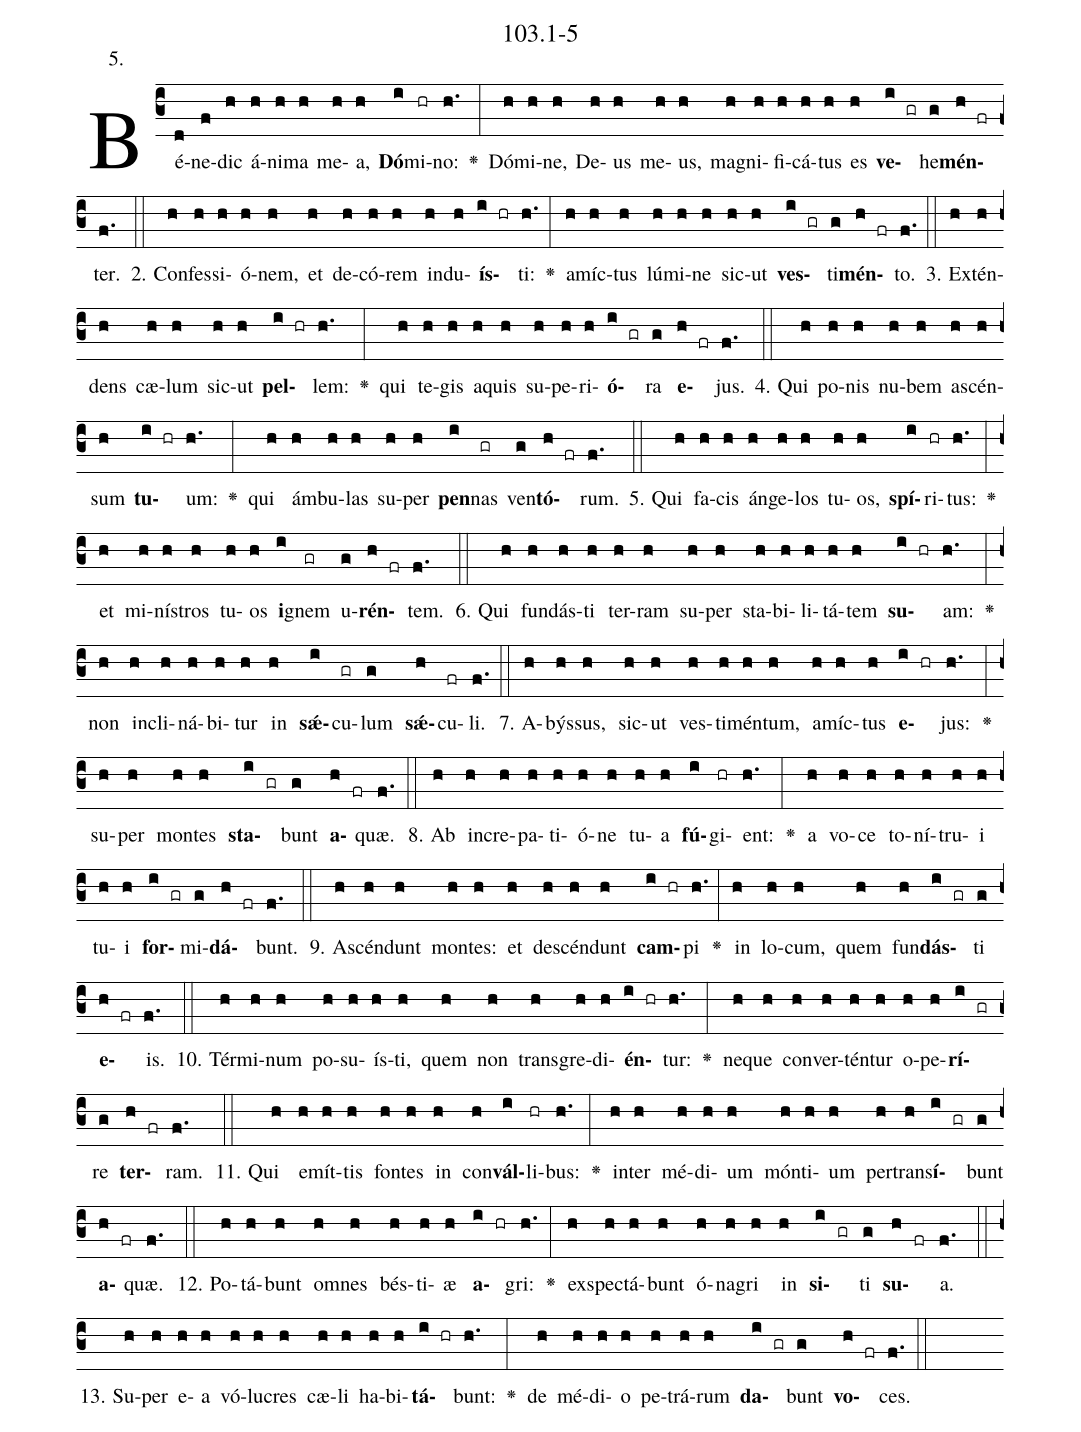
name: 103.1-5;
annotation: 5.;
%%
(c3)Bé(d)ne(f)dic(h) á(h)ni(h)ma(h) me(h)a,(h) <b>Dó</b>(i)mi(hr)no:(h.) <v>\greheightstar</v>(:) Dó(h)mi(h)ne,(h) De(h)us(h) me(h)us,(h) ma(h)gni(h)fi(h)cá(h)tus(h) es(h) <b>ve</b>(i gr)he(g)<b>mén</b>(h fr)ter.(f.) (::)
2. Con(h)fes(h)si(h)ó(h)nem,(h) et(h) de(h)có(h)rem(h) ind(h)u(h)<b>ís</b>(i hr)ti:(h.) <v>\greheightstar</v>(:) a(h)míc(h)tus(h) lú(h)mi(h)ne(h) sic(h)ut(h) <b>ves</b>(i gr)ti(g)<b>mén</b>(h fr)to.(f.) (::)
3. Ex(h)tén(h)dens(h) cæ(h)lum(h) sic(h)ut(h) <b>pel</b>(i hr)lem:(h.) <v>\greheightstar</v>(:) qui(h) te(h)gis(h) a(h)quis(h) su(h)pe(h)ri(h)<b>ó</b>(i gr)ra(g) <b>e</b>(h fr)jus.(f.) (::)
4. Qui(h) po(h)nis(h) nu(h)bem(h) a(h)scén(h)sum(h) <b>tu</b>(i hr)um:(h.) <v>\greheightstar</v>(:) qui(h) ám(h)bu(h)las(h) su(h)per(h) <b>pen</b>(i)nas(gr) ven(g)<b>tó</b>(h fr)rum.(f.) (::)
5. Qui(h) fa(h)cis(h) án(h)ge(h)los(h) tu(h)os,(h) <b>spí</b>(i)ri(hr)tus:(h.) <v>\greheightstar</v>(:) et(h) mi(h)nís(h)tros(h) tu(h)os(h) <b>i</b>(i)gnem(gr) u(g)<b>rén</b>(h fr)tem.(f.) (::)
6. Qui(h) fun(h)dás(h)ti(h) ter(h)ram(h) su(h)per(h) sta(h)bi(h)li(h)tá(h)tem(h) <b>su</b>(i hr)am:(h.) <v>\greheightstar</v>(:) non(h) in(h)cli(h)ná(h)bi(h)tur(h) in(h) <b>sǽ</b>(i)cu(gr)lum(g) <b>sǽ</b>(h)cu(fr)li.(f.) (::)
7. A(h)býs(h)sus,(h) sic(h)ut(h) ves(h)ti(h)mén(h)tum,(h) a(h)míc(h)tus(h) <b>e</b>(i hr)jus:(h.) <v>\greheightstar</v>(:) su(h)per(h) mon(h)tes(h) <b>sta</b>(i gr)bunt(g) <b>a</b>(h fr)quæ.(f.) (::)
8. Ab(h) in(h)cre(h)pa(h)ti(h)ó(h)ne(h) tu(h)a(h) <b>fú</b>(i)gi(hr)ent:(h.) <v>\greheightstar</v>(:) a(h) vo(h)ce(h) to(h)ní(h)tru(h)i(h) tu(h)i(h) <b>for</b>(i gr)mi(g)<b>dá</b>(h fr)bunt.(f.) (::)
9. A(h)scén(h)dunt(h) mon(h)tes:(h) et(h) de(h)scén(h)dunt(h) <b>cam</b>(i hr)pi(h.) <v>\greheightstar</v>(:) in(h) lo(h)cum,(h) quem(h) fun(h)<b>dás</b>(i gr)ti(g) <b>e</b>(h fr)is.(f.) (::)
10. Tér(h)mi(h)num(h) po(h)su(h)ís(h)ti,(h) quem(h) non(h) trans(h)gre(h)di(h)<b>én</b>(i hr)tur:(h.) <v>\greheightstar</v>(:) ne(h)que(h) con(h)ver(h)tén(h)tur(h) o(h)pe(h)<b>rí</b>(i gr)re(g) <b>ter</b>(h fr)ram.(f.) (::)
11. Qui(h) e(h)mít(h)tis(h) fon(h)tes(h) in(h) con(h)<b>vál</b>(i)li(hr)bus:(h.) <v>\greheightstar</v>(:) in(h)ter(h) mé(h)di(h)um(h) món(h)ti(h)um(h) per(h)trans(h)<b>í</b>(i gr)bunt(g) <b>a</b>(h fr)quæ.(f.) (::)
12. Po(h)tá(h)bunt(h) om(h)nes(h) bés(h)ti(h)æ(h) <b>a</b>(i hr)gri:(h.) <v>\greheightstar</v>(:) ex(h)spec(h)tá(h)bunt(h) ó(h)na(h)gri(h) in(h) <b>si</b>(i gr)ti(g) <b>su</b>(h fr)a.(f.) (::)
13. Su(h)per(h) e(h)a(h) vó(h)lu(h)cres(h) cæ(h)li(h) ha(h)bi(h)<b>tá</b>(i hr)bunt:(h.) <v>\greheightstar</v>(:) de(h) mé(h)di(h)o(h) pe(h)trá(h)rum(h) <b>da</b>(i gr)bunt(g) <b>vo</b>(h fr)ces.(f.) (::)
